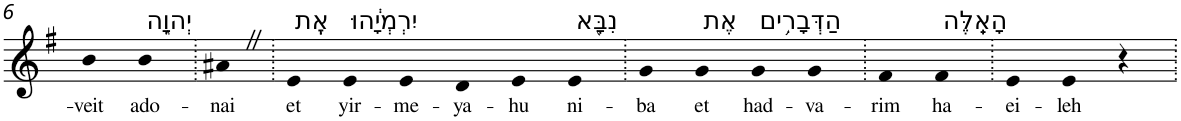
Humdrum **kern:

**kern	**text
*part1	*part1
*staff1	*staff1
*I"Piano	*
*I'Pno	*
!!LO:PB:g=z
*clefG2	*
*k[f#]	*
*G:	*
=6	=6
!	!LO:LY:b
4b	-veit
!LO:TX:a:t=יְהוָ֑ה	!
!	!LO:LY:b
4b	ado-
=7.	=7.
!	!LO:LY:b
4a#XZ	-nai
=8.	=8.
!LO:TX:a:t=אֶֽת	!
!	!LO:LY:b
4e	et
!LO:TX:a:t=יִרְמְיָ֔הוּ	!
!	!LO:LY:b
4e	yir-
!	!LO:LY:b
4e	-me-
!	!LO:LY:b
4d	-ya-
!	!LO:LY:b
4e	-hu
!LO:TX:a:t=נִבָּ֖א	!
!	!LO:LY:b
4e	ni-
=9.	=9.
!	!LO:LY:b
4g	-ba
!LO:TX:a:t=אֶת	!
!	!LO:LY:b
4g	et
!LO:TX:a:t=הַדְּבָרִ֥ים	!
!	!LO:LY:b
4g	had-
!	!LO:LY:b
4g	-va-
=10.	=10.
!	!LO:LY:b
4f#	-rim
!LO:TX:a:t=הָאֵֽלֶּה	!
!	!LO:LY:b
4f#	ha-
=11.	=11.
!	!LO:LY:b
4e	-ei-
!	!LO:LY:b
4e	-leh
4r	.
=.	=.
*-	*-
